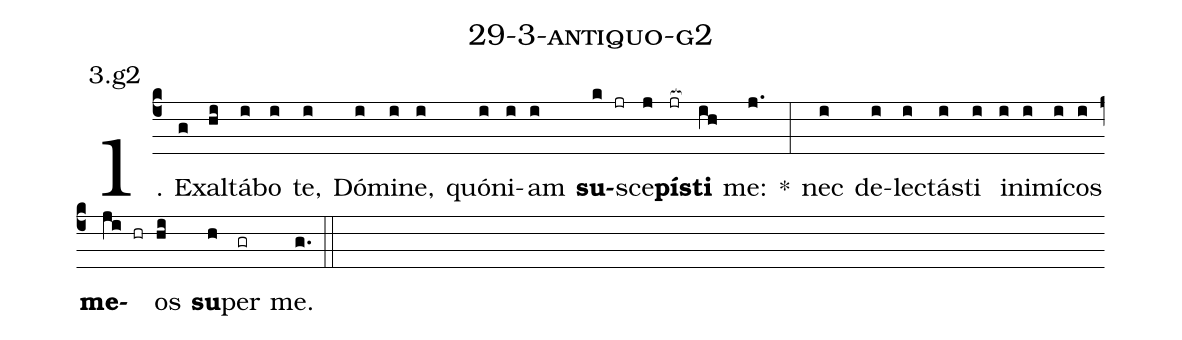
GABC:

name: 29-3-antiquo-g2;
annotation: 3.g2;
%%
(c4)1. Ex(g)al(hi)tá(i)bo(i) te,(i) Dó(i)mi(i)ne,(i) quón(i)i(i)am(i) <b>su</b>(k jr)sce(j)<b>pís</b>(jr[ocb:1{])<b>ti</b>(ih[ocb:0}]) me:(j.) *(:) nec(i) de(i)lec(i)tás(i)ti(i) in(i)i(i)mí(i)cos(i) <b>me</b>(ji hr)os(hi) <b>su</b>(h)per(gr) me.(g.) (::)
